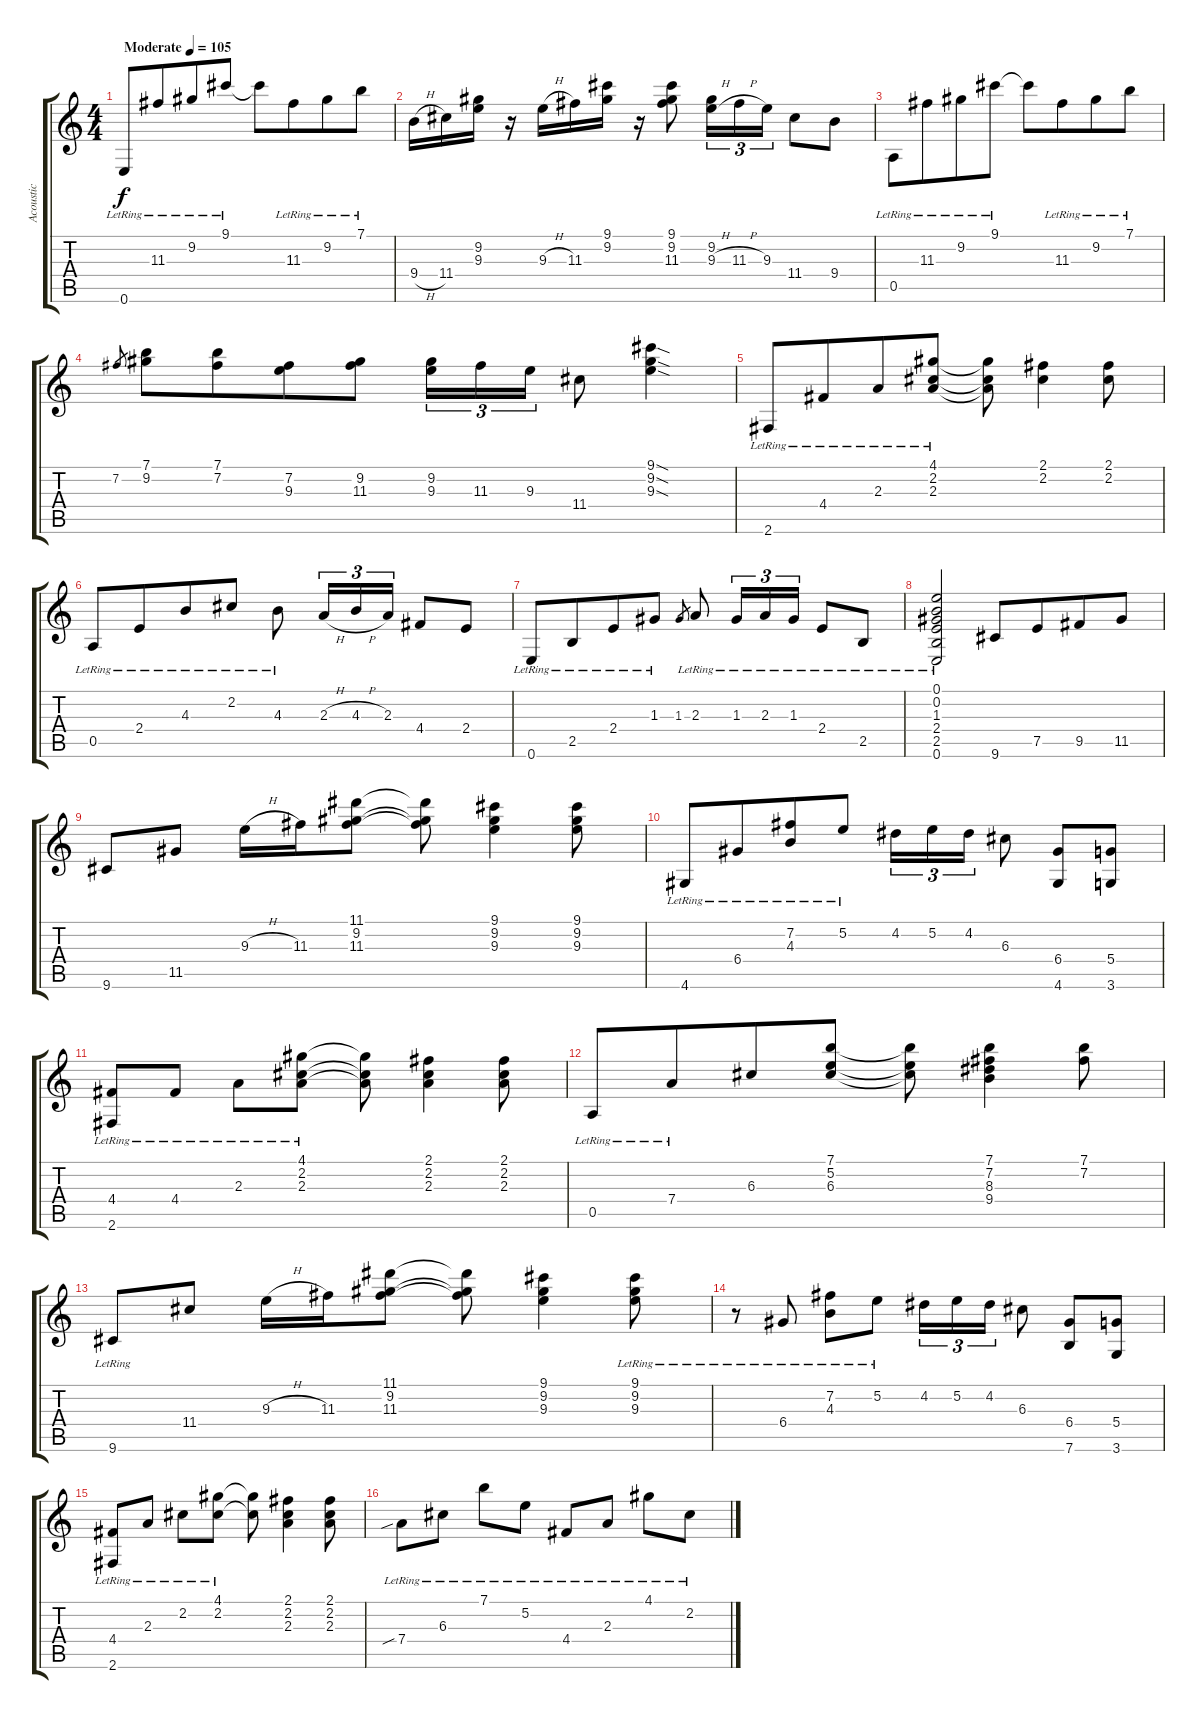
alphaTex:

\track ("Acoustic" "Acoustic") {instrument acousticguitarsteel}
\staff {score tabs}
\tuning (E4 B3 G3 D3 A2 E2) {hide}
\ts (4 4)
\tempo (105 "Moderate")
\clef g2
\ks c
0.6{lr}.8{dy f instrument acousticguitarsteel beam merge} 11.3{lr}.8{beam merge} 9.2{lr}.8{beam merge} 9.1{lr}.8 9.1{t}.8 11.3{lr}.8{beam merge} 9.2{lr}.8 7.1{lr}.8 |
9.4{h}.16 11.4.16 (9.2 9.3).16 r.16 9.3{h}.16 11.3.16 (9.1 9.2).16 r.16 (9.1 9.2 11.3).8 (9.2 9.3{h}).16{tu (3 2)} 11.3{h}.16{tu (3 2)} 9.3.16{tu (3 2)} 11.4.8 9.4.8 |
0.5{lr}.8 11.3{lr}.8{beam merge} 9.2{lr}.8 9.1{lr}.8 9.1{t}.8 11.3{lr}.8{beam merge} 9.2{lr}.8 7.1{lr}.8 |
7.2.8{gr} (7.1 9.2).8 (7.1 7.2).8{beam merge} (7.2 9.3).8 (9.2 11.3).8 (9.2 9.3).16{tu (3 2)} 11.3.16{tu (3 2)} 9.3.16{tu (3 2)} 11.4.8 (9.1{sod} 9.2{sod} 9.3{sod}).4 |
2.6{lr}.8 4.4{lr}.8{beam merge} 2.3{lr}.8 (4.1{lr} 2.2{lr} 2.3{lr}).8 (4.1{t} 2.2{t} 2.3{t}).8 (2.1 2.2).4 (2.1 2.2).8 |
0.5{lr}.8 2.4{lr}.8{beam merge} 4.3{lr}.8 2.2{lr}.8 4.3{lr}.8 2.3{h}.16{tu (3 2)} 4.3{h}.16{tu (3 2)} 2.3.16{tu (3 2)} 4.4.8 2.4.8 |
0.6{lr}.8 2.5{lr}.8{beam merge} 2.4{lr}.8 1.3{lr}.8 1.3.8{gr} 2.3{lr}.8 1.3{lr}.16{tu (3 2)} 2.3{lr}.16{tu (3 2)} 1.3{lr}.16{tu (3 2)} 2.4{lr}.8 2.5{lr}.8 |
(0.1 0.2 1.3{lr} 2.4 2.5 0.6).2 9.6.8 7.5.8{beam merge} 9.5.8 11.5.8 |
9.6.8 11.5.8 9.3{h}.16 11.3.16 (11.1 9.2 11.3).8 (11.1{t} 9.2{t} 11.3{t}).8 (9.1 9.2 9.3).4 (9.1 9.2 9.3).8 |
4.6{lr}.8 6.4{lr}.8{beam merge} (7.2{lr} 4.3{lr}).8 5.2{lr}.8 4.2.16{tu (3 2)} 5.2.16{tu (3 2)} 4.2.16{tu (3 2)} 6.3.8 (6.4 4.6).8 (5.4 3.6).8 |
(4.4{lr} 2.6{lr}).8 4.4{lr}.8 2.3{lr}.8 (4.1{lr} 2.2{lr} 2.3{lr}).8 (4.1{t} 2.2{t} 2.3{t}).8 (2.1 2.2 2.3).4 (2.1 2.2 2.3).8 |
0.5{lr}.8 7.4{lr}.8{beam merge} 6.3.8 (7.1 5.2 6.3).8 (7.1{t} 5.2{t} 6.3{t}).8 (7.1 7.2 8.3 9.4).4 (7.1 7.2).8 |
9.6{lr}.8 11.4.8 9.3{h}.16 11.3.16 (11.1 9.2 11.3).8 (11.1{t} 9.2{t} 11.3{t}).8 (9.1 9.2 9.3).4 (9.1{lr} 9.2{lr} 9.3{lr}).8 |
r.8 6.4{lr}.8 (7.2{lr} 4.3{lr}).8 5.2{lr}.8 4.2.16{tu (3 2)} 5.2.16{tu (3 2)} 4.2.16{tu (3 2)} 6.3.8 (6.4 7.6).8 (5.4 3.6).8 |
(4.4{lr} 2.6{lr}).8 2.3{lr}.8 2.2{lr}.8 (4.1{lr} 2.2{lr}).8 (4.1{t} 2.2{t}).8 (2.1 2.2 2.3).4 (2.1 2.2 2.3).8 |
7.4{sib lr}.8 6.3{lr}.8 7.1{lr}.8 5.2{lr}.8 4.4{lr}.8 2.3{lr}.8 4.1{lr}.8 2.2{lr}.8
